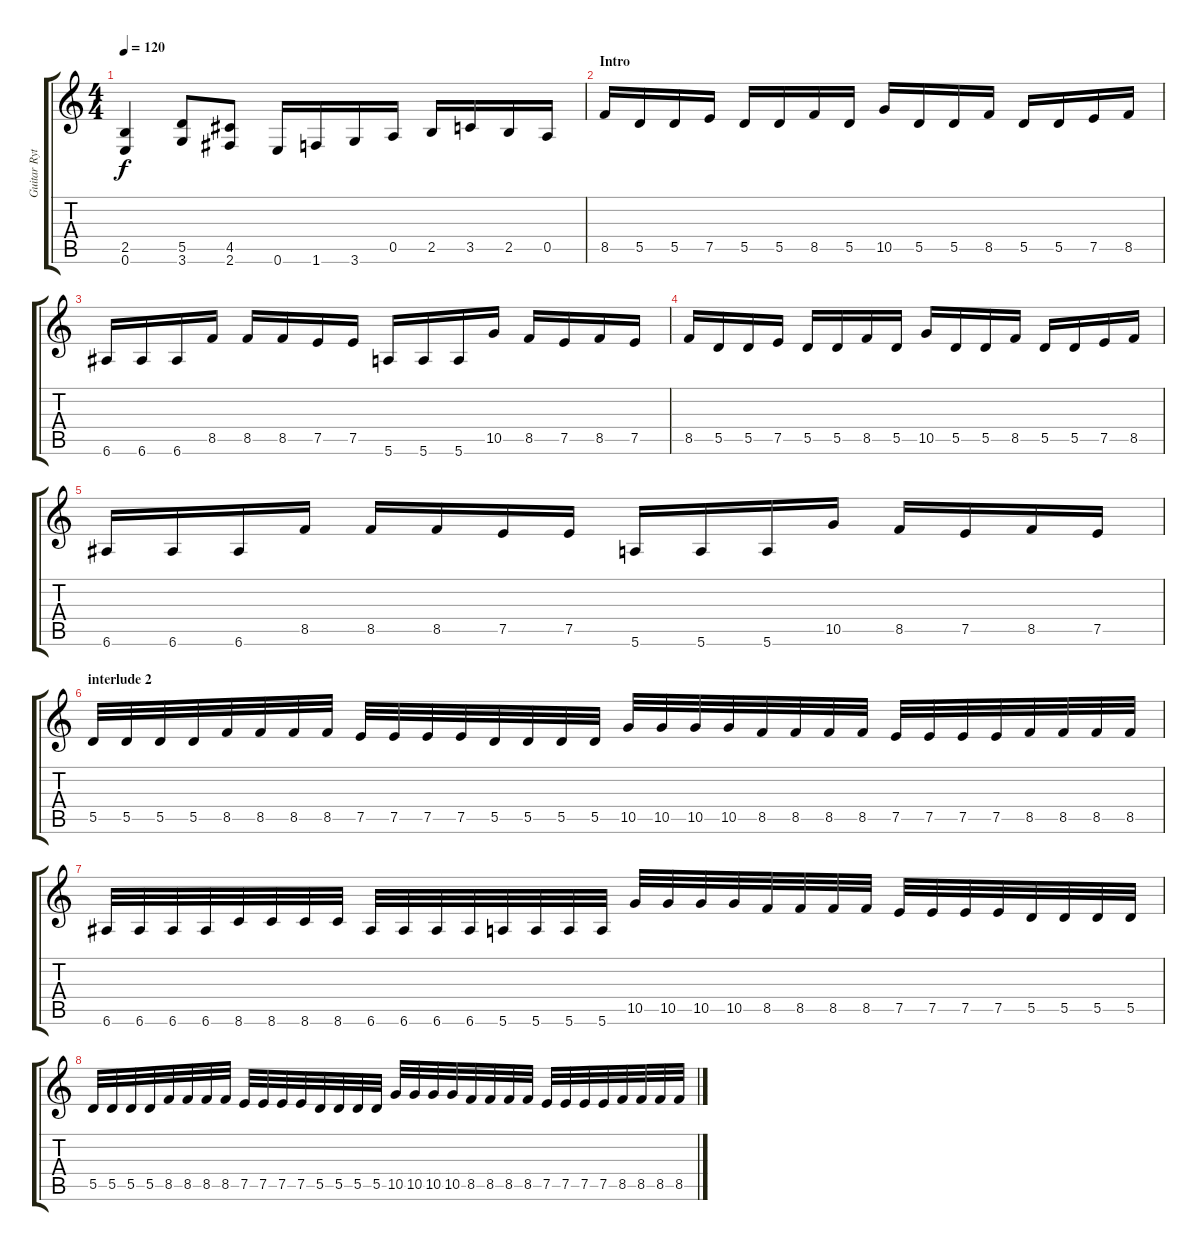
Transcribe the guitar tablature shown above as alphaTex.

\track ("Guitar Rythm" "Guitar Ryt") {instrument overdrivenguitar}
\staff {score tabs}
\tuning (E4 B3 G3 D3 A2 E2) {hide}
\ts (4 4)
\tempo 120
\clef g2
\ks c
(2.5 0.6).4{dy f} (5.5 3.6).8 (4.5 2.6).8 0.6.16 1.6.16 3.6.16 0.5.16 2.5.16 3.5.16 2.5.16 0.5.16 |
\section ("" "Intro")
8.5.16 5.5.16 5.5.16 7.5.16 5.5.16 5.5.16 8.5.16 5.5.16 10.5.16 5.5.16 5.5.16 8.5.16 5.5.16 5.5.16 7.5.16 8.5.16 |
6.6.16 6.6.16 6.6.16 8.5.16 8.5.16 8.5.16 7.5.16 7.5.16 5.6.16 5.6.16 5.6.16 10.5.16 8.5.16 7.5.16 8.5.16 7.5.16 |
8.5.16 5.5.16 5.5.16 7.5.16 5.5.16 5.5.16 8.5.16 5.5.16 10.5.16 5.5.16 5.5.16 8.5.16 5.5.16 5.5.16 7.5.16 8.5.16 |
6.6.16 6.6.16 6.6.16 8.5.16 8.5.16 8.5.16 7.5.16 7.5.16 5.6.16 5.6.16 5.6.16 10.5.16 8.5.16 7.5.16 8.5.16 7.5.16 |
\section ("" "interlude 2")
5.5.32 5.5.32 5.5.32 5.5.32 8.5.32 8.5.32 8.5.32 8.5.32 7.5.32 7.5.32 7.5.32 7.5.32 5.5.32 5.5.32 5.5.32 5.5.32 10.5.32 10.5.32 10.5.32 10.5.32 8.5.32 8.5.32 8.5.32 8.5.32 7.5.32 7.5.32 7.5.32 7.5.32 8.5.32 8.5.32 8.5.32 8.5.32 |
6.6.32 6.6.32 6.6.32 6.6.32 8.6.32 8.6.32 8.6.32 8.6.32 6.6.32 6.6.32 6.6.32 6.6.32 5.6.32 5.6.32 5.6.32 5.6.32 10.5.32 10.5.32 10.5.32 10.5.32 8.5.32 8.5.32 8.5.32 8.5.32 7.5.32 7.5.32 7.5.32 7.5.32 5.5.32 5.5.32 5.5.32 5.5.32 |
5.5.32 5.5.32 5.5.32 5.5.32 8.5.32 8.5.32 8.5.32 8.5.32 7.5.32 7.5.32 7.5.32 7.5.32 5.5.32 5.5.32 5.5.32 5.5.32 10.5.32 10.5.32 10.5.32 10.5.32 8.5.32 8.5.32 8.5.32 8.5.32 7.5.32 7.5.32 7.5.32 7.5.32 8.5.32 8.5.32 8.5.32 8.5.32
